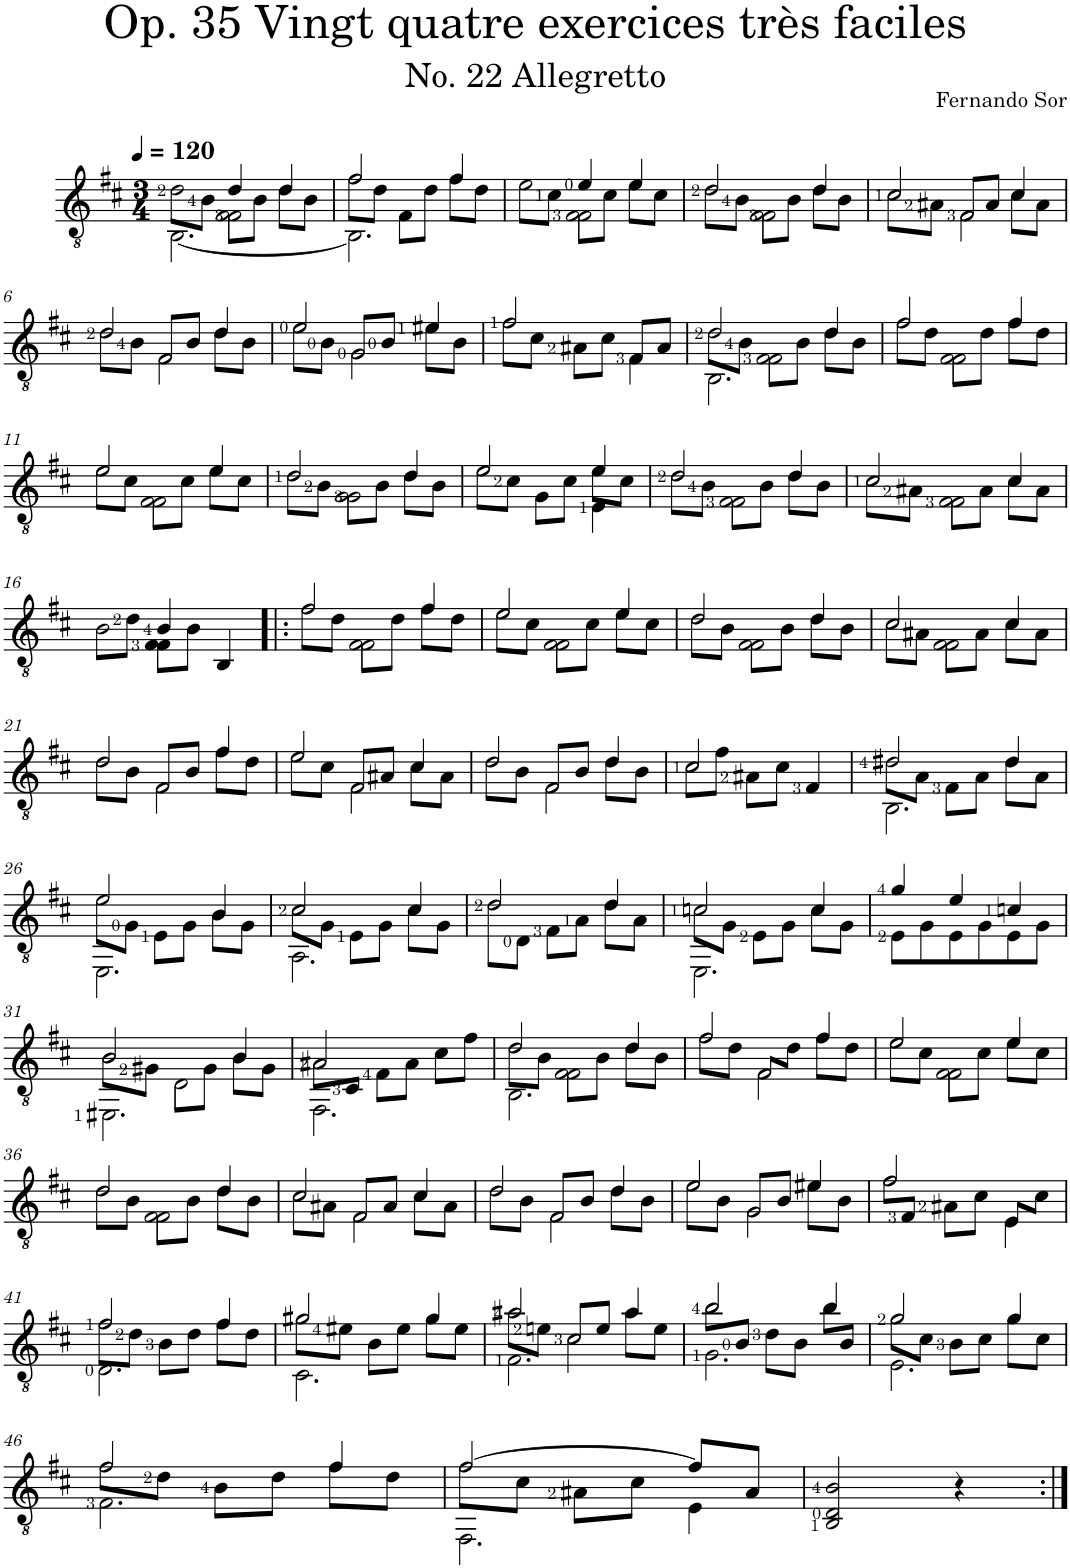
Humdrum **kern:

**kern
*part1
*staff1
*I"Classical Guitar
*clefGv2
*k[f#c#]
*b:
*M3/4
*MM120
=1
*^
!	!LO:N:head=open
*^	*^
4ryy	8d\L	4ryy	[2.BB\
.	8B\J	.	.
!	!LO:N:head=open	!	!
4d/	8F#\L	2F#\	.
.	8B\J	.	.
4d/	8d\L	.	.
.	8B\J	.	.
*	*v	*v	*v
=2	=2
!	!LO:N:head=open
*	*^
2f#/	8f#\L	2.BB\]
.	8d\J	.
.	8F#\L	.
.	8d\J	.
4f#/	8f#\L	.
.	8d\J	.
=3	=3	=3
!	!LO:N:head=open	!
4ryy	8e\L	4ryy
.	8c#\J	.
!	!LO:N:head=open	!
4e/	8F#\L	2F#\
.	8c#\J	.
4e/	8e\L	.
.	8c#\J	.
=4	=4	=4
!	!LO:N:head=open	!
2d/	8d\L	4ryy
.	8B\J	.
!	!LO:N:head=open	!
.	8F#\L	2F#\
.	8B\J	.
4d/	8d\L	.
.	8B\J	.
=5	=5	=5
!	!LO:N:head=open	!
2c#/	8c#\L	4ryy
.	8A#X\J	.
!	!LO:N:head=open	!
.	8F#/L	2F#\
.	8A#/J	.
4c#/	8c#\L	.
.	8A#\J	.
!!LO:LB:g=z	!!	!!
=6	=6	=6
!	!LO:N:head=open	!
2d/	8d\L	4ryy
.	8B\J	.
!	!LO:N:head=open	!
.	8F#/L	2F#\
.	8B/J	.
4d/	8d\L	.
.	8B\J	.
=7	=7	=7
!	!LO:N:head=open	!
2e/	8e\L	4ryy
.	8B\J	.
!	!LO:N:head=open	!
.	8G/L	2G\
.	8B/J	.
4e#X/	8e#\L	.
.	8B\J	.
*	*v	*v
=8	=8
!	!LO:N:head=open
2f#/	8f#\L
.	8c#\J
.	8A#X\L
.	8c#\J
4F#\	8F#/L
.	8A#/J
=9	=9
!	!LO:N:head=open
*^	*^
2d/	8d\L	4ryy	2.BB\
.	8B\J	.	.
!	!LO:N:head=open	!	!
.	8F#\L	2F#\	.
.	8B\J	.	.
4d/	8d\L	.	.
.	8B\J	.	.
*	*v	*v	*v
=10	=10
!	!LO:N:head=open
*	*^
2f#/	8f#\L	4ryy
.	8d\J	.
!	!LO:N:head=open	!
.	8F#\L	2F#\
.	8d\J	.
4f#/	8f#\L	.
.	8d\J	.
!!LO:LB:g=z	!!	!!
=11	=11	=11
!	!LO:N:head=open	!
2e/	8e\L	4ryy
.	8c#\J	.
!	!LO:N:head=open	!
.	8F#\L	2F#\
.	8c#\J	.
4e/	8e\L	.
.	8c#\J	.
=12	=12	=12
!	!LO:N:head=open	!
2d/	8d\L	4ryy
.	8B\J	.
!	!LO:N:head=open	!
.	8G\L	2G\
.	8B\J	.
4d/	8d\L	.
.	8B\J	.
=13	=13	=13
!	!LO:N:head=open	!
2e/	8e\L	2ryy
.	8c#\J	.
.	8G\L	.
.	8c#\J	.
4e/	8e\L	4E\
.	8c#\J	.
=14	=14	=14
!	!LO:N:head=open	!
2d/	8d\L	4ryy
.	8B\J	.
!	!LO:N:head=open	!
.	8F#\L	2F#\
.	8B\J	.
4d/	8d\L	.
.	8B\J	.
=15	=15	=15
!LO:N:head=open	!LO:N:head=open	!
2c#/	8c#\L	4ryy
.	8A#X\J	.
!	!LO:N:head=open	!
.	8F#\L	2F#\
.	8A#\J	.
4c#/	8c#\L	.
.	8A#\J	.
!!LO:LB:g=z	!!	!!
=16	=16	=16
!	!LO:N:head=open	!
4ryy	8B\L	4ryy
.	8d\J	.
4B/	8F#\L	4F#\
.	8B\J	.
4ryy	4BB/	4ryy
=17!|:	=17!|:	=17!|:
!	!LO:N:head=open	!
2f#/	8f#\L	4ryy
.	8d\J	.
!	!LO:N:head=open	!
.	8F#\L	2F#\
.	8d\J	.
4f#/	8f#\L	.
.	8d\J	.
=18	=18	=18
!	!LO:N:head=open	!
2e/	8e\L	4ryy
.	8c#\J	.
!	!LO:N:head=open	!
.	8F#\L	2F#\
.	8c#\J	.
4e/	8e\L	.
.	8c#\J	.
=19	=19	=19
!	!LO:N:head=open	!
2d/	8d\L	4ryy
.	8B\J	.
!	!LO:N:head=open	!
.	8F#\L	2F#\
.	8B\J	.
4d/	8d\L	.
.	8B\J	.
=20	=20	=20
!	!LO:N:head=open	!
2c#/	8c#\L	4ryy
.	8A#X\J	.
!	!LO:N:head=open	!
.	8F#\L	2F#\
.	8A#\J	.
4c#/	8c#\L	.
.	8A#\J	.
!!LO:LB:g=z	!!	!!
=21	=21	=21
!	!LO:N:head=open	!
2d/	8d\L	4ryy
.	8B\J	.
!	!LO:N:head=open	!
.	8F#/L	2F#\
.	8B/J	.
4f#/	8f#\L	.
.	8d\J	.
=22	=22	=22
!	!LO:N:head=open	!
2e/	8e\L	4ryy
.	8c#\J	.
!	!LO:N:head=open	!
.	8F#/L	2F#\
.	8A#X/J	.
4c#/	8c#\L	.
.	8A#\J	.
=23	=23	=23
!	!LO:N:head=open	!
2d/	8d\L	4ryy
.	8B\J	.
!	!LO:N:head=open	!
.	8F#/L	2F#\
.	8B/J	.
4d/	8d\L	.
.	8B\J	.
*	*v	*v
=24	=24
!	!LO:N:head=open
2c#/	8c#\L
.	8f#\J
.	8A#X\L
.	8c#\J
4ryy	4F#/
=25	=25
!	!LO:N:head=open
*	*^
2d#X/	8d#\L	2.BB\
.	8A\J	.
.	8F#\L	.
.	8A\J	.
4d#/	8d#\L	.
.	8A\J	.
!!LO:LB:g=z	!!	!!
=26	=26	=26
!	!LO:N:head=open	!
2e/	8e\L	2.EE\
.	8G\J	.
.	8E\L	.
.	8G\J	.
4B/	8B\L	.
.	8G\J	.
=27	=27	=27
!	!LO:N:head=open	!
2c#/	8c#\L	2.AA\
.	8G\J	.
.	8E\L	.
.	8G\J	.
4c#/	8c#\L	.
.	8G\J	.
*	*v	*v
=28	=28
!	!LO:N:head=open
2d/	8d\L
.	8D\J
.	8F#\L
.	8A\J
4d/	8d\L
.	8A\J
=29	=29
*	*^
2cn/	8c\L	2.EE\
.	8G\J	.
.	8E\L	.
.	8G\J	.
4c/	8c\L	.
.	8G\J	.
*	*v	*v
=30	=30
4g/	8E\L
.	8G\
4e/	8E\
.	8G\
4cn/	8E\
.	8G\J
!!LO:LB:g=z	!!
=31	=31
!	!LO:N:head=open
*^	*^
2B/	8B\L	4ryy	2.EE#X\
.	8G#X\J	.	.
.	8D\L	2D\	.
.	8G#\J	.	.
4B/	8B\L	.	.
.	8G#\J	.	.
*	*v	*v	*v
=32	=32
!	!LO:N:head=open
*	*^
2A#X/	8A#\L	2.FF#\
.	8C#/J	.
.	8F#\L	.
.	8A#\J	.
4ryy	8c#\L	.
.	8f#\J	.
*	*v	*v
=33	=33
!	!LO:N:head=open
*^	*^
2d/	8d\L	4ryy	2.BB\
.	8B\J	.	.
!	!LO:N:head=open	!	!
.	8F#\L	2F#\	.
.	8B\J	.	.
4d/	8d\L	.	.
.	8B\J	.	.
*	*v	*v	*v
=34	=34
!	!LO:N:head=open
*	*^
2f#/	8f#\L	4ryy
.	8d\J	.
!	!LO:N:head=open	!
.	8F#/L	2F#\
.	8d\J	.
4f#/	8f#\L	.
.	8d\J	.
=35	=35	=35
!	!LO:N:head=open	!
2e/	8e\L	4ryy
.	8c#\J	.
!	!LO:N:head=open	!
.	8F#\L	2F#\
.	8c#\J	.
4e/	8e\L	.
.	8c#\J	.
!!LO:LB:g=z	!!	!!
=36	=36	=36
!	!LO:N:head=open	!
2d/	8d\L	4ryy
.	8B\J	.
!	!LO:N:head=open	!
.	8F#\L	2F#\
.	8B\J	.
4d/	8d\L	.
.	8B\J	.
=37	=37	=37
!	!LO:N:head=open	!
2c#/	8c#\L	4ryy
.	8A#X\J	.
!	!LO:N:head=open	!
.	8F#/L	2F#\
.	8A#/J	.
4c#/	8c#\L	.
.	8A#\J	.
=38	=38	=38
!	!LO:N:head=open	!
2d/	8d\L	4ryy
.	8B\J	.
!	!LO:N:head=open	!
.	8F#/L	2F#\
.	8B/J	.
4d/	8d\L	.
.	8B\J	.
=39	=39	=39
!	!LO:N:head=open	!
2e/	8e\L	4ryy
.	8B\J	.
!	!LO:N:head=open	!
.	8G/L	2G\
.	8B/J	.
4e#X/	8e#\L	.
.	8B\J	.
*	*v	*v
=40	=40
!	!LO:N:head=open
2f#/	8f#\L
.	8F#/J
.	8A#X\L
.	8c#\J
4E\	8E/L
.	8c#\J
!!LO:LB:g=z	!!
=41	=41
!	!LO:N:head=open
*	*^
2f#/	8f#\L	2.D\
.	8d\J	.
.	8B\L	.
.	8d\J	.
4f#/	8f#\L	.
.	8d\J	.
=42	=42	=42
!	!LO:N:head=open	!
2g#X/	8g#\L	2.C#\
.	8e#X\J	.
.	8B\L	.
.	8e#\J	.
4g#/	8g#\L	.
.	8e#\J	.
*	*v	*v
=43	=43
!	!LO:N:head=open
*^	*^
2a#X/	8a#\L	4ryy	2.F#\
.	8en\J	.	.
!	!LO:N:head=open	!	!
.	8c#/L	2c#\	.
.	8e/J	.	.
4a#/	8a#\L	.	.
.	8e\J	.	.
*	*v	*v	*v
=44	=44
!	!LO:N:head=open
*	*^
2b/	8b\L	2.G\
.	8B/J	.
.	8d\L	.
.	8B\J	.
4b/	8b\L	.
.	8B/J	.
=45	=45	=45
!	!LO:N:head=open	!
2g/	8g\L	2.E\
.	8c#\J	.
.	8B\L	.
.	8c#\J	.
4g/	8g\L	.
.	8c#\J	.
!!LO:LB:g=z	!!	!!
=46	=46	=46
!	!LO:N:head=open	!
2f#/	8f#\L	2.F#\
.	8d\J	.
.	8B\L	.
.	8d\J	.
4f#/	8f#\L	.
.	8d\J	.
=47	=47	=47
!	!LO:N:head=open	!
[2f#/	8f#\L	2.FF#\
.	8c#\J	.
.	8A#X\L	.
.	8c#\J	.
8f#/L]	4E\	.
8A#/J	.	.
*v	*v	*v
=48
2BB/ 2D/ 2B/
4r
=:|!
*-
